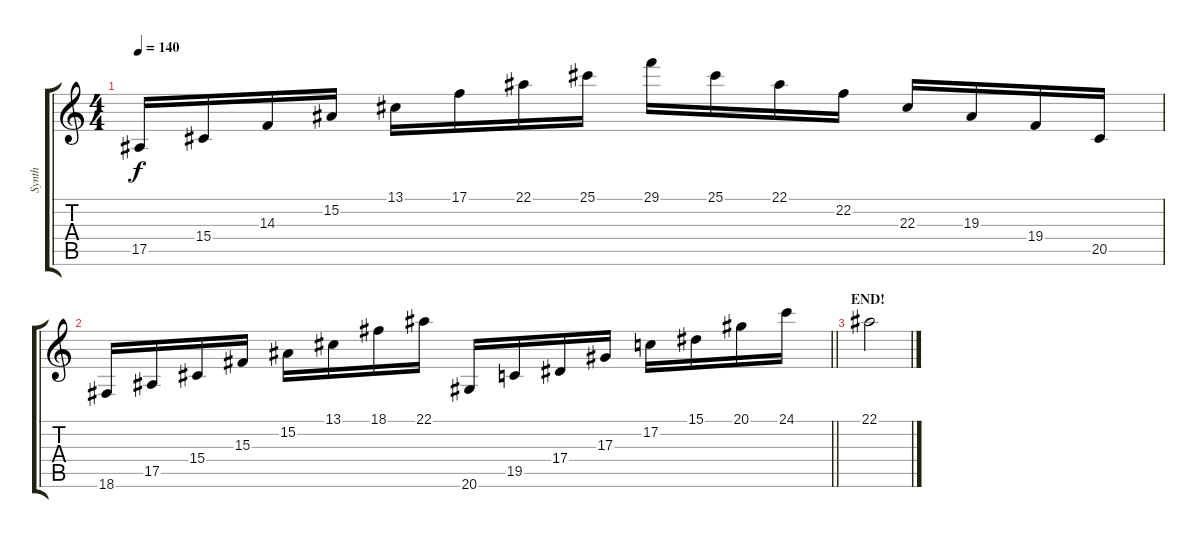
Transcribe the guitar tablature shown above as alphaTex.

\track ("Synth" "Synth") {instrument lead1square}
\staff {score tabs}
\tuning (C4 G3 Eb3 Bb2 F2 C2) {hide}
\ts (4 4)
\tempo 140
\clef g2
\ks c
17.5.16{dy f} 15.4.16 14.3.16 15.2.16 13.1.16 17.1.16 22.1.16 25.1.16 29.1.16 25.1.16 22.1.16 22.2.16 22.3.16 19.3.16 19.4.16 20.5.16 |
\barLineRight lightlight
18.6.16 17.5.16 15.4.16 15.3.16 15.2.16 13.1.16 18.1.16 22.1.16 20.6.16 19.5.16 17.4.16 17.3.16 17.2.16 15.1.16 20.1.16 24.1.16 |
\section ("" "END!")
22.1.2
